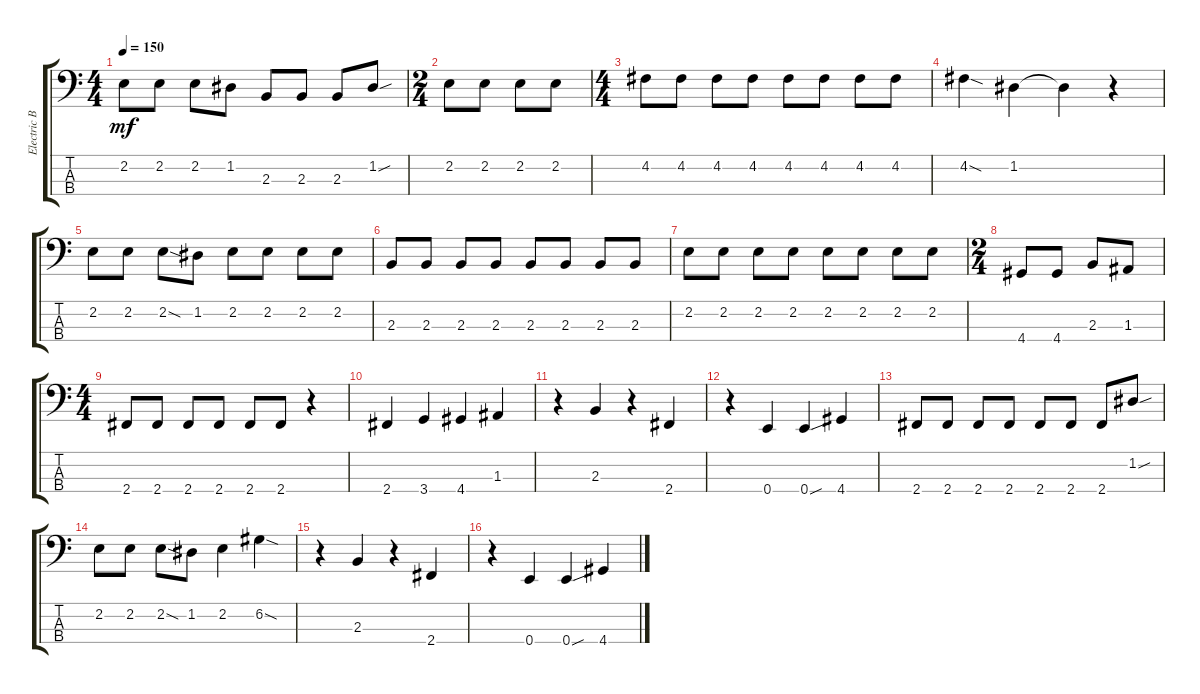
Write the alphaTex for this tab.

\track ("Electric Bass" "Electric B") {instrument electricbassfinger}
\staff {score tabs}
\tuning (G2 D2 A1 E1) {hide}
\ts (4 4)
\tempo 150
\clef f4
\ks c
2.2.8{dy mf} 2.2.8 2.2.8 1.2.8 2.3.8 2.3.8 2.3.8 1.2{sou}.8 |
\ts (2 4)
2.2.8 2.2.8 2.2.8 2.2.8 |
\ts (4 4)
4.2.8 4.2.8 4.2.8 4.2.8 4.2.8 4.2.8 4.2.8 4.2.8 |
4.2{sod}.4 1.2.4 1.2{t}.4 r.4 |
2.2.8 2.2.8 2.2{sod}.8 1.2.8 2.2.8 2.2.8 2.2.8 2.2.8 |
2.3.8 2.3.8 2.3.8 2.3.8 2.3.8 2.3.8 2.3.8 2.3.8 |
2.2.8 2.2.8 2.2.8 2.2.8 2.2.8 2.2.8 2.2.8 2.2.8 |
\ts (2 4)
4.4.8 4.4.8 2.3.8 1.3.8 |
\ts (4 4)
2.4.8 2.4.8 2.4.8 2.4.8 2.4.8 2.4.8 r.4 |
2.4.4 3.4.4 4.4.4 1.3.4 |
r.4 2.3.4 r.4 2.4.4 |
r.4 0.4.4 0.4{sou}.4 4.4.4 |
2.4.8 2.4.8 2.4.8 2.4.8 2.4.8 2.4.8 2.4.8 1.2{sou}.8 |
2.2.8 2.2.8 2.2{sod}.8 1.2.8 2.2.4 6.2{sod}.4 |
r.4 2.3.4 r.4 2.4.4 |
r.4 0.4.4 0.4{sou}.4 4.4.4
